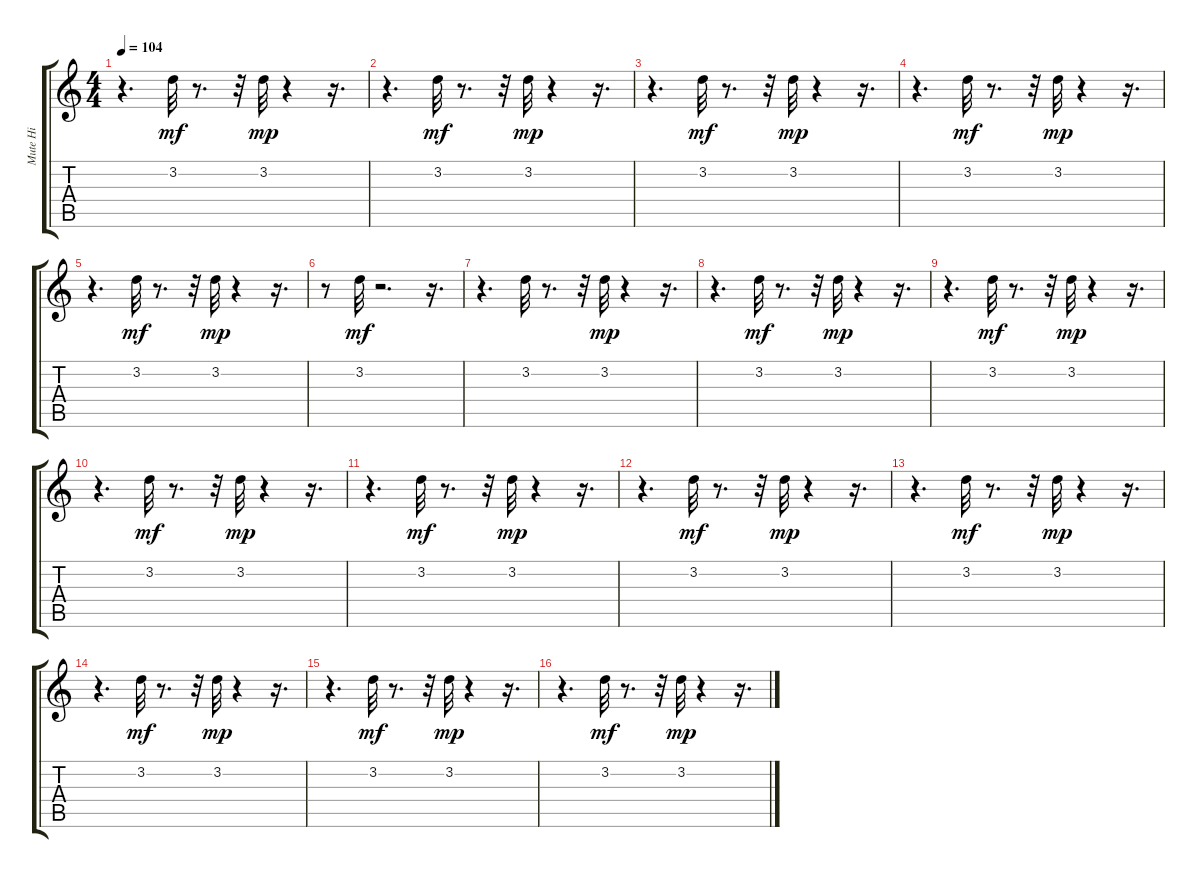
\track ("  Mute Hi Conga" "  Mute Hi ") {instrument acousticguitarsteel}
\staff {score tabs}
\tuning (E4 B3 G3 D3 A2 E2) {hide}
\ts (4 4)
\tempo 104
\clef g2
\ks c
r.4{d dy mp} 3.2.32{dy mf} r.8{d} r.32 3.2.32{dy mp} r.4 r.16{d} |
r.4{d} 3.2.32{dy mf} r.8{d} r.32 3.2.32{dy mp} r.4 r.16{d} |
r.4{d} 3.2.32{dy mf} r.8{d} r.32 3.2.32{dy mp} r.4 r.16{d} |
r.4{d} 3.2.32{dy mf} r.8{d} r.32 3.2.32{dy mp} r.4 r.16{d} |
r.4{d} 3.2.32{dy mf} r.8{d} r.32 3.2.32{dy mp} r.4 r.16{d} |
r.8 3.2.32{dy mf} r.2{d} r.16{d} |
r.4{d} 3.2.32 r.8{d} r.32 3.2.32{dy mp} r.4 r.16{d} |
r.4{d} 3.2.32{dy mf} r.8{d} r.32 3.2.32{dy mp} r.4 r.16{d} |
r.4{d} 3.2.32{dy mf} r.8{d} r.32 3.2.32{dy mp} r.4 r.16{d} |
r.4{d} 3.2.32{dy mf} r.8{d} r.32 3.2.32{dy mp} r.4 r.16{d} |
r.4{d} 3.2.32{dy mf} r.8{d} r.32 3.2.32{dy mp} r.4 r.16{d} |
r.4{d} 3.2.32{dy mf} r.8{d} r.32 3.2.32{dy mp} r.4 r.16{d} |
r.4{d} 3.2.32{dy mf} r.8{d} r.32 3.2.32{dy mp} r.4 r.16{d} |
r.4{d} 3.2.32{dy mf} r.8{d} r.32 3.2.32{dy mp} r.4 r.16{d} |
r.4{d} 3.2.32{dy mf} r.8{d} r.32 3.2.32{dy mp} r.4 r.16{d} |
r.4{d} 3.2.32{dy mf} r.8{d} r.32 3.2.32{dy mp} r.4 r.16{d}
